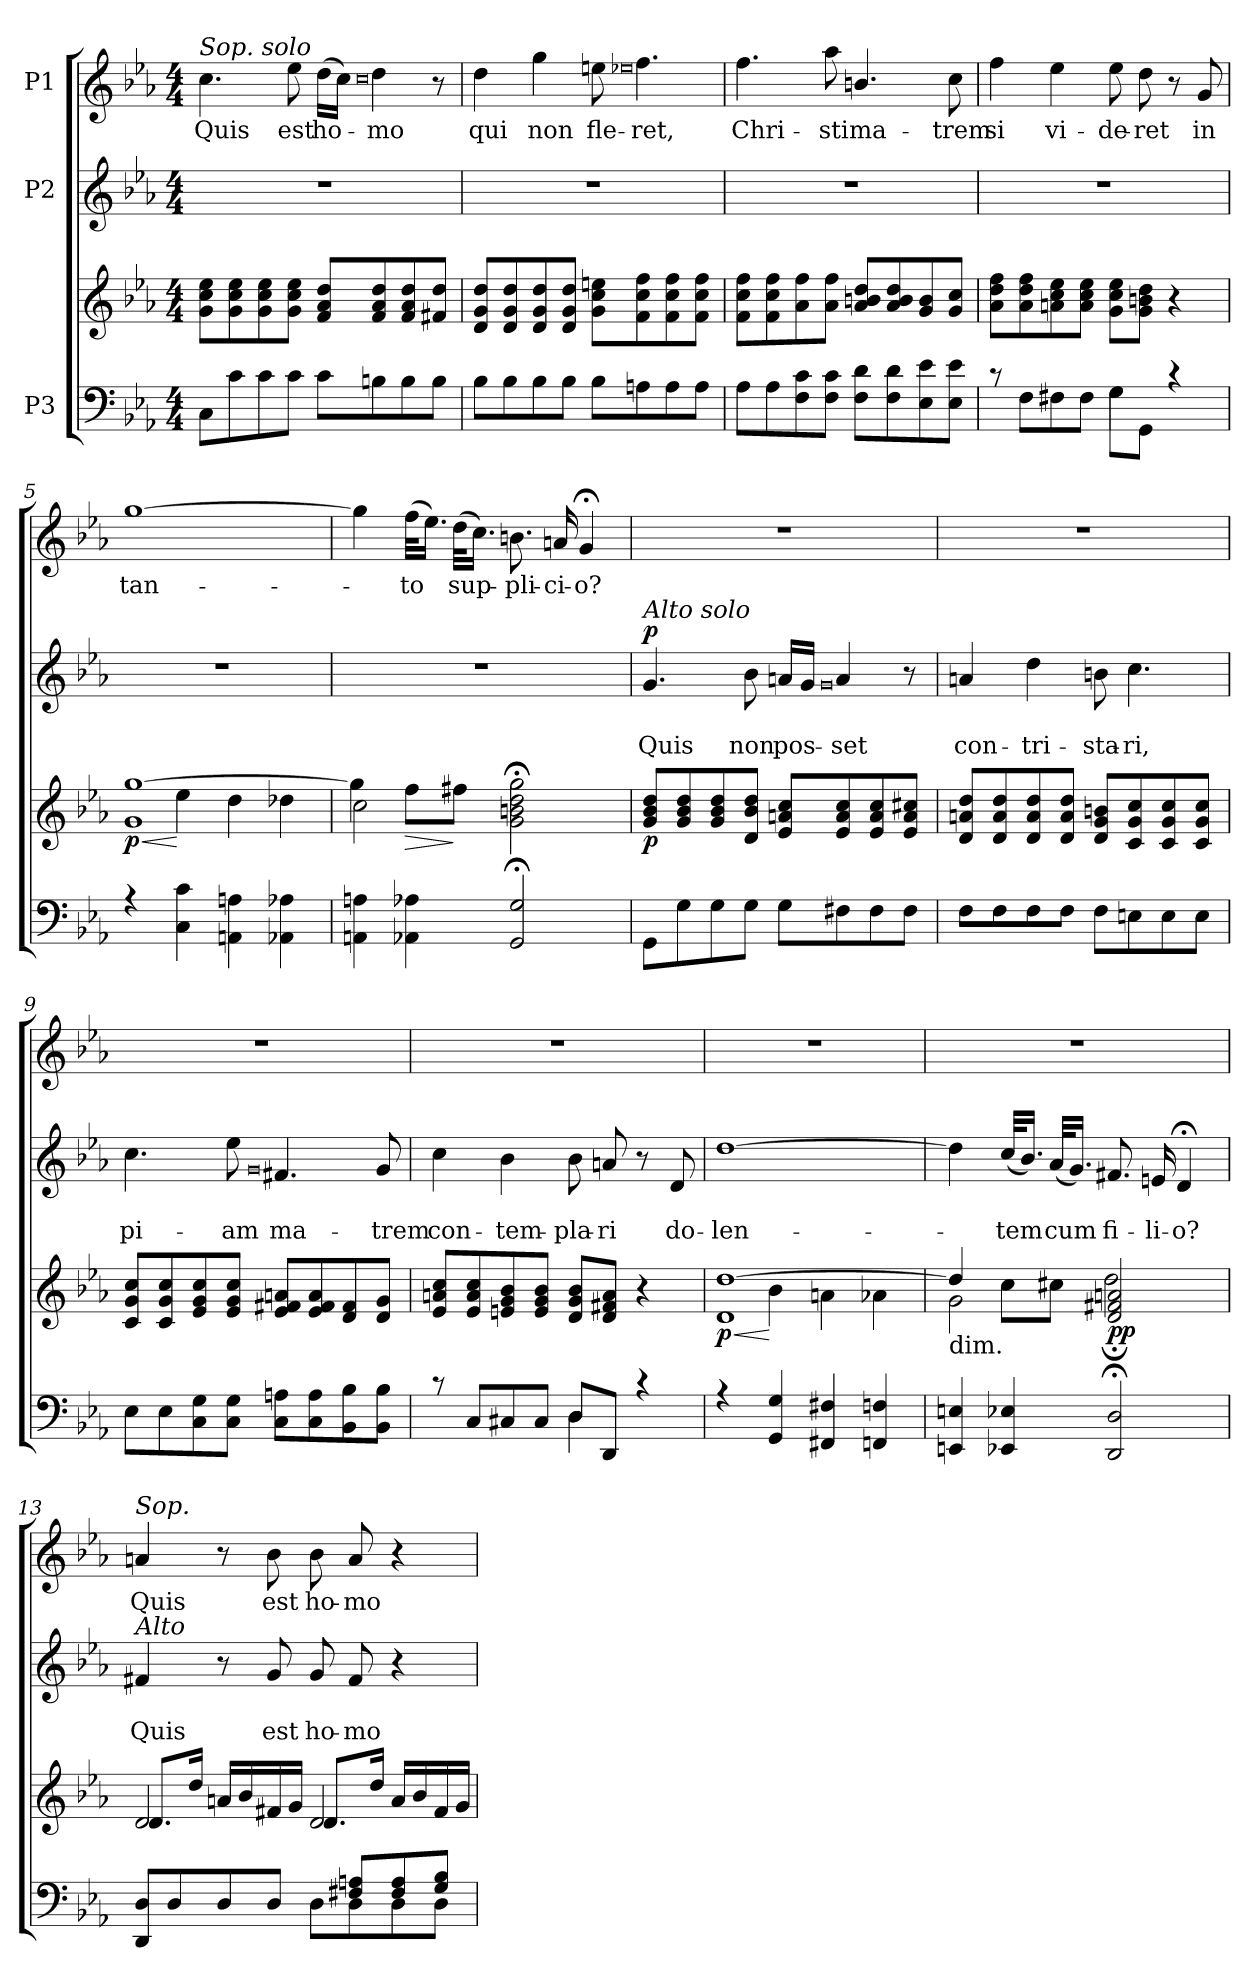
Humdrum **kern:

**kern	**kern	**dynam	**kern	**text	**text	**dynam	**kern	**text
*part3	*part3	*part3	*part2	*part2	*part2	*part2	*part1	*part1
*staff4	*staff3	*staff3/4	*staff2	*staff2	*staff2	*staff2	*staff1	*staff1
*I"P3	*	*	*I"P2	*	*	*	*I"P1	*
*clefF4	*clefG2	*	*clefG2	*	*	*	*clefG2	*
*k[b-e-a-]	*k[b-e-a-]	*	*k[b-e-a-]	*	*	*	*k[b-e-a-]	*
*E-:	*E-:	*	*E-:	*	*	*	*E-:	*
*M4/4	*M4/4	*	*M4/4	*	*	*	*M4/4	*
=1	=1	=1	=1	=1	=1	=1	=1	=1
*^	*^	*	*	*	*	*	*	*
*	*	*	*^	*	*	*	*	*	*	*
!	!	!	!	!	!	!	!	!	!	!LO:TX:a:i:t=Sop. solo	!
!	!	!	!	!	!	!	!	!	!	!	!LO:LY:b
8C\L	1ryy	1ryy	1ryy	8g\ 8cc\ 8ee-\L	.	1r	.	.	.	4.cc\	Quis
8c\	.	.	.	8g\ 8cc\ 8ee-\	.	.	.	.	.	.	.
8c\	.	.	.	8g\ 8cc\ 8ee-\	.	.	.	.	.	.	.
!	!	!	!	!	!	!	!	!	!	!	!LO:LY:b
8c\J	.	.	.	8g\ 8cc\ 8ee-\J	.	.	.	.	.	8ee-\	est
!	!	!	!	!	!	!	!	!	!	!	!LO:LY:b
8c\L	.	.	.	8f/ 8a-/ 8dd/L	.	.	.	.	.	(>16dd\LL	ho-
.	.	.	.	.	.	.	.	.	.	16cc\JJ)	.
.	.	.	.	.	.	.	.	.	.	0qcc	.
!	!	!	!	!	!	!	!	!	!	!	!LO:LY:b
8Bn\	.	.	.	8f/ 8a-/ 8dd/	.	.	.	.	.	4dd\	-mo
8B\	.	.	.	8f/ 8a-/ 8dd/	.	.	.	.	.	.	.
8B\J	.	.	.	8f#X/ 8dd/J	.	.	.	.	.	8r	.
=2	=2	=2	=2	=2	=2	=2	=2	=2	=2	=2	=2
!	!	!	!	!	!	!	!	!	!	!	!LO:LY:b
8B-\L	1ryy	1ryy	1ryy	8d/ 8g/ 8dd/L	.	1r	.	.	.	4dd\	qui
8B-\	.	.	.	8d/ 8g/ 8dd/	.	.	.	.	.	.	.
!	!	!	!	!	!	!	!	!	!	!	!LO:LY:b
8B-\	.	.	.	8d/ 8g/ 8dd/	.	.	.	.	.	4gg\	non
8B-\J	.	.	.	8d/ 8g/ 8dd/J	.	.	.	.	.	.	.
!	!	!	!	!	!	!	!	!	!	!	!LO:LY:b
8B-\L	.	.	.	8g\ 8cc\ 8een\L	.	.	.	.	.	8een\	fle-
.	.	.	.	.	.	.	.	.	.	0qee-X	.
!	!	!	!	!	!	!	!	!	!	!	!LO:LY:b
8An\	.	.	.	8f\ 8cc\ 8ff\	.	.	.	.	.	4.ff\	-ret,
8A\	.	.	.	8f\ 8cc\ 8ff\	.	.	.	.	.	.	.
8A\J	.	.	.	8f\ 8cc\ 8ff\J	.	.	.	.	.	.	.
=3	=3	=3	=3	=3	=3	=3	=3	=3	=3	=3	=3
!	!	!	!	!	!	!	!	!	!	!	!LO:LY:b
8A-\L	1ryy	1ryy	1ryy	8f\ 8cc\ 8ff\L	.	1r	.	.	.	4.ff\	Chri-
8A-\	.	.	.	8f\ 8cc\ 8ff\	.	.	.	.	.	.	.
8F\ 8c\	.	.	.	8a-\ 8ff\	.	.	.	.	.	.	.
!	!	!	!	!	!	!	!	!	!	!	!LO:LY:b
8F\ 8c\J	.	.	.	8a-\ 8ff\J	.	.	.	.	.	8aa-\	-sti
!	!	!	!	!	!	!	!	!	!	!	!LO:LY:b
8F\ 8d\L	.	.	.	8a-/ 8bn/ 8dd/L	.	.	.	.	.	4.bn/	ma-
8F\ 8d\	.	.	.	8a-/ 8b/ 8dd/	.	.	.	.	.	.	.
8E-\ 8e-\	.	.	.	8g/ 8b/	.	.	.	.	.	.	.
!	!	!	!	!	!	!	!	!	!	!	!LO:LY:b
8E-\ 8e-\J	.	.	.	8g/ 8cc/J	.	.	.	.	.	8cc\	-trem
=4	=4	=4	=4	=4	=4	=4	=4	=4	=4	=4	=4
!	!	!	!	!	!	!	!	!	!	!	!LO:LY:b
8rc	2ryy	1ryy	1ryy	8a-\ 8dd\ 8ff\L	.	1r	.	.	.	4ff\	si
8F\L	.	.	.	8a-\ 8dd\ 8ff\	.	.	.	.	.	.	.
!	!	!	!	!	!	!	!	!	!	!	!LO:LY:b
8F#X\	.	.	.	8an\ 8cc\ 8ee-\	.	.	.	.	.	4ee-\	vi-
8F#\J	.	.	.	8a\ 8cc\ 8ee-\J	.	.	.	.	.	.	.
!	!	!	!	!	!	!	!	!	!	!	!LO:LY:b
4G\	8G\L	.	.	8g\ 8cc\ 8ee-\L	.	.	.	.	.	8ee-\	-de-
!	!	!	!	!	!	!	!	!	!	!	!LO:LY:b
.	8GG\J	.	.	8g\ 8bn\ 8dd\J	.	.	.	.	.	8dd\	-ret
4rc	4ryy	.	.	4r	.	.	.	.	.	8r	.
!	!	!	!	!	!	!	!	!	!	!	!LO:LY:b
.	.	.	.	.	.	.	.	.	.	8g/	in
!!LO:LB:g=z
=5	=5	=5	=5	=5	=5	=5	=5	=5	=5	=5	=5
!	!	!	!	!	!LO:HP:b	!	!	!	!	!	!LO:LY:b
!	!	!	!	!	!LO:DY:n=1:b	!	!	!	!	!	!
4r	1ryy	4ryy	1g	[>1gg	< p	1r	.	.	.	[>1gg	tan-
4C\ 4c\	.	4ee-\	.	.	[	.	.	.	.	.	.
4AAn\ 4An\	.	4dd\	.	.	.	.	.	.	.	.	.
4AA-X\ 4A-X\	.	4dd-X\	.	.	.	.	.	.	.	.	.
=6	=6	=6	=6	=6	=6	=6	=6	=6	=6	=6	=6
4AAn\ 4An\	1ryy	4ryy	2cc\	4gg\]	.	1r	.	.	.	4gg\]	.
!	!	!	!	!	!LO:HP:b	!	!	!	!	!	!LO:LY:b
4AA-X\ 4A-X\	.	8ff\L	.	4ryy	>	.	.	.	.	(>32ff\KLL	-to
.	.	.	.	.	.	.	.	.	.	16.ee-\JJ)	.
!	!	!	!	!	!	!	!	!	!	!	!LO:LY:b
.	.	8ff#X\J	.	.	]	.	.	.	.	(>32dd\KLL	sup-
.	.	.	.	.	.	.	.	.	.	16.cc\JJ)	.
!	!	!	!	!	!	!	!	!	!	!	!LO:LY:b
2GG/;< 2G/;<	.	2ryy	2ryy	2g\;< 2bn\;< 2dd\;< 2gg\;<	.	.	.	.	.	8.bn\	-pli-
!	!	!	!	!	!	!	!	!	!	!	!LO:LY:b
.	.	.	.	.	.	.	.	.	.	16an/	-ci-
!	!	!	!	!	!	!	!	!	!	!	!LO:LY:b
.	.	.	.	.	.	.	.	.	.	4g;</	-o?
=7	=7	=7	=7	=7	=7	=7	=7	=7	=7	=7	=7
!	!	!	!	!	!	!LO:TX:a:i:t=Alto solo	!	!	!	!	!
!	!	!	!	!	!LO:DY:b	!	!	!LO:LY:b	!LO:DY:a	!	!
8GG\L	1ryy	1ryy	1ryy	8g/ 8b-/ 8dd/L	p	4.g/	.	Quis	p	1r	.
8G\	.	.	.	8g/ 8b-/ 8dd/	.	.	.	.	.	.	.
8G\	.	.	.	8g/ 8b-/ 8dd/	.	.	.	.	.	.	.
!	!	!	!	!	!	!	!	!LO:LY:b	!	!	!
8G\J	.	.	.	8d/ 8b-/ 8dd/J	.	8b-\	.	non	.	.	.
!	!	!	!	!	!	!	!	!LO:LY:b	!	!	!
8G\L	.	.	.	8e-/ 8an/ 8cc/L	.	16an/LL	.	pos-	.	.	.
.	.	.	.	.	.	16g/JJ	.	.	.	.	.
.	.	.	.	.	.	0qg	.	.	.	.	.
!	!	!	!	!	!	!	!	!LO:LY:b	!	!	!
8F#X\	.	.	.	8e-/ 8a/ 8cc/	.	4a/	.	-set	.	.	.
8F#\	.	.	.	8e-/ 8a/ 8cc/	.	.	.	.	.	.	.
8F#\J	.	.	.	8e-/ 8a/ 8cc#X/J	.	8r	.	.	.	.	.
=8	=8	=8	=8	=8	=8	=8	=8	=8	=8	=8	=8
!	!	!	!	!	!	!	!	!LO:LY:b	!	!	!
8F\L	1ryy	1ryy	1ryy	8d/ 8an/ 8dd/L	.	4an/	.	con-	.	1r	.
8F\	.	.	.	8d/ 8a/ 8dd/	.	.	.	.	.	.	.
!	!	!	!	!	!	!	!	!LO:LY:b	!	!	!
8F\	.	.	.	8d/ 8a/ 8dd/	.	4dd\	.	-tri-	.	.	.
8F\J	.	.	.	8d/ 8a/ 8dd/J	.	.	.	.	.	.	.
!	!	!	!	!	!	!	!	!LO:LY:b	!	!	!
8F\L	.	.	.	8d/ 8g/ 8bn/L	.	8bn\	.	-sta-	.	.	.
!	!	!	!	!	!	!	!	!LO:LY:b	!	!	!
8En\	.	.	.	8c/ 8g/ 8cc/	.	4.cc\	.	-ri,	.	.	.
8E\	.	.	.	8c/ 8g/ 8cc/	.	.	.	.	.	.	.
8E\J	.	.	.	8c/ 8g/ 8cc/J	.	.	.	.	.	.	.
!!LO:LB:g=z
=9	=9	=9	=9	=9	=9	=9	=9	=9	=9	=9	=9
!	!	!	!	!	!	!	!	!LO:LY:b	!	!	!
8E-\L	1ryy	1ryy	1ryy	8c/ 8g/ 8cc/L	.	4.cc\	.	pi-	.	1r	.
8E-\	.	.	.	8c/ 8g/ 8cc/	.	.	.	.	.	.	.
8C\ 8G\	.	.	.	8e-/ 8g/ 8cc/	.	.	.	.	.	.	.
!	!	!	!	!	!	!	!	!LO:LY:b	!	!	!
8C\ 8G\J	.	.	.	8e-/ 8g/ 8cc/J	.	8ee-\	.	-am	.	.	.
.	.	.	.	.	.	0qg	.	.	.	.	.
!	!	!	!	!	!	!	!	!LO:LY:b	!	!	!
8C\ 8An\L	.	.	.	8e-/ 8f#X/ 8an/L	.	4.f#X/	.	ma-	.	.	.
8C\ 8A\	.	.	.	8e-/ 8f#/ 8a/	.	.	.	.	.	.	.
8BB-\ 8B-\	.	.	.	8d/ 8f#/	.	.	.	.	.	.	.
!	!	!	!	!	!	!	!	!LO:LY:b	!	!	!
8BB-\ 8B-\J	.	.	.	8d/ 8g/J	.	8g/	.	-trem	.	.	.
=10	=10	=10	=10	=10	=10	=10	=10	=10	=10	=10	=10
!	!	!	!	!	!	!	!	!LO:LY:b	!	!	!
8rc	2ryy	1ryy	1ryy	8e-/ 8an/ 8cc/L	.	4cc\	.	con-	.	1r	.
8C/L	.	.	.	8e-/ 8a/ 8cc/	.	.	.	.	.	.	.
!	!	!	!	!	!	!	!	!LO:LY:b	!	!	!
8C#X/	.	.	.	8en/ 8g/ 8b-/	.	4b-\	.	-tem-	.	.	.
8C#/J	.	.	.	8e/ 8g/ 8b-/J	.	.	.	.	.	.	.
!	!	!	!	!	!	!	!	!LO:LY:b	!	!	!
4D\	8D/L	.	.	8d/ 8g/ 8b-/L	.	8b-\	.	-pla-	.	.	.
!	!	!	!	!	!	!	!	!LO:LY:b	!	!	!
.	8DD/J	.	.	8d/ 8f#X/ 8a/J	.	8an/	.	-ri	.	.	.
4rc	4ryy	.	.	4r	.	8r	.	.	.	.	.
!	!	!	!	!	!	!	!	!LO:LY:b	!	!	!
.	.	.	.	.	.	8d/	.	do-	.	.	.
=11	=11	=11	=11	=11	=11	=11	=11	=11	=11	=11	=11
!	!	!	!	!	!LO:HP:b	!	!	!LO:LY:b	!	!	!
!	!	!	!	!	!LO:DY:n=1:b	!	!	!	!	!	!
4r	1ryy	4ryy	1d	[>1dd	< p	[>1dd	.	-len-	.	1r	.
4GG/ 4G/	.	4b-\	.	.	[	.	.	.	.	.	.
4FF#X/ 4F#X/	.	4an\	.	.	.	.	.	.	.	.	.
4FFn/ 4Fn/	.	4a-X\	.	.	.	.	.	.	.	.	.
=12	=12	=12	=12	=12	=12	=12	=12	=12	=12	=12	=12
!	!	!LO:TX:b:t=dim.	!	!	!	!	!	!	!	!	!
4EEn/ 4En/	1ryy	1ryy	2g\	4dd/]	.	4dd\]	.	.	.	1r	.
!	!	!	!	!	!	!	!	!LO:LY:b	!	!	!
4EE-X/ 4E-X/	.	.	.	8cc\L	.	(<32cc/KLL	.	-tem	.	.	.
.	.	.	.	.	.	16.b-/JJ)	.	.	.	.	.
!	!	!	!	!	!	!	!	!LO:LY:b	!	!	!
.	.	.	.	8cc#X\J	.	(<32a-/KLL	.	cum	.	.	.
.	.	.	.	.	.	16.g/JJ)	.	.	.	.	.
!	!	!	!	!	!LO:DY:b	!	!	!LO:LY:b	!	!	!
2DD/;< 2D/;<	.	.	2d/;< 2f#X/;< 2an/;<	2dd\	pp	8.f#X/	.	fi-	.	.	.
!	!	!	!	!	!	!	!	!LO:LY:b	!	!	!
.	.	.	.	.	.	16en/	.	-li-	.	.	.
!	!	!	!	!	!	!	!	!LO:LY:b	!	!	!
.	.	.	.	.	.	4d;</	.	-o?	.	.	.
!!LO:PB:g=z
=13	=13	=13	=13	=13	=13	=13	=13	=13	=13	=13	=13
!	!	!	!	!	!	!	!	!	!	!LO:TX:a:i:t=Sop.	!
!	!	!	!	!	!	!LO:TX:a:i:t=Alto	!	!	!	!	!
!	!	!	!	!	!	!	!	!LO:LY:b	!	!	!LO:LY:b
8DD/ 8D/L	2ryy	1ryy	2d/	8.d/L	.	4f#X/	.	Quis	.	4an/	Quis
8D/	.	.	.	.	.	.	.	.	.	.	.
.	.	.	.	16dd/Jk	.	.	.	.	.	.	.
8D/	.	.	.	16an/LL	.	8r	.	.	.	8r	.
.	.	.	.	16b-/	.	.	.	.	.	.	.
!	!	!	!	!	!	!	!	!LO:LY:b	!	!	!LO:LY:b
8D/J	.	.	.	16f#X/	.	8g/	.	est	.	8b-\	est
.	.	.	.	16g/JJ	.	.	.	.	.	.	.
!	!	!	!	!	!	!	!	!LO:LY:b	!	!	!LO:LY:b
8ryy	8D\L	.	2d/	8.d/L	.	8g/	.	ho-	.	8b-\	ho-
!	!	!	!	!	!	!	!	!LO:LY:b	!	!	!LO:LY:b
8F#X/ 8An/L	8D\	.	.	.	.	8f#/	.	-mo	.	8a/	-mo
.	.	.	.	16dd/Jk	.	.	.	.	.	.	.
8F#/ 8A/	8D\	.	.	16a/LL	.	4r	.	.	.	4r	.
.	.	.	.	16b-/	.	.	.	.	.	.	.
8G/ 8B-/J	8D\J	.	.	16f#/	.	.	.	.	.	.	.
.	.	.	.	16g/JJ	.	.	.	.	.	.	.
*v	*v	*	*	*	*	*	*	*	*	*	*
*	*v	*v	*v	*	*	*	*	*	*	*
=	=	=	=	=	=	=	=	=
*-	*-	*-	*-	*-	*-	*-	*-	*-
